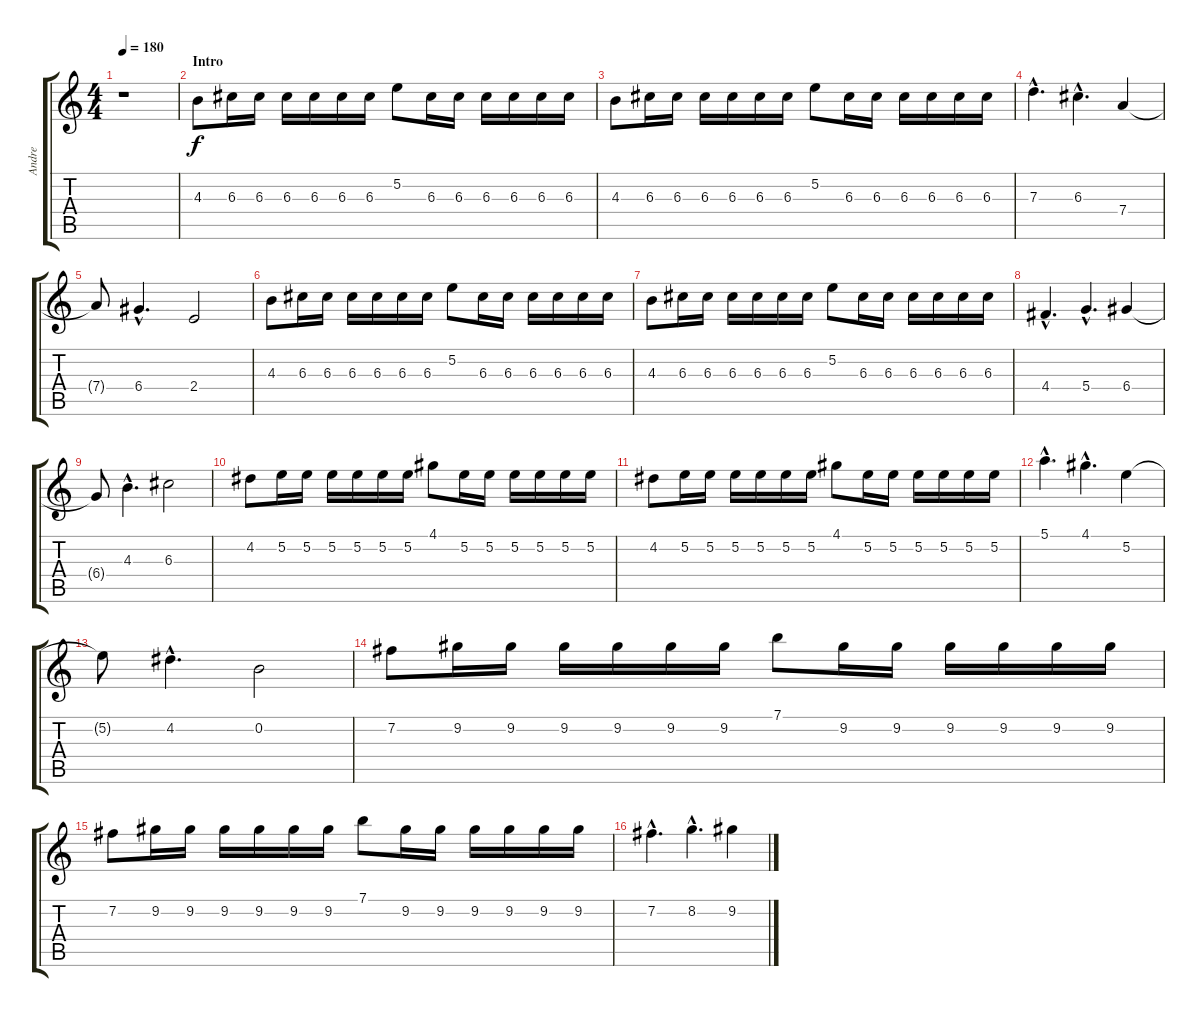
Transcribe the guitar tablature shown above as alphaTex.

\track ("Andre" "Andre") {instrument distortionguitar}
\staff {score tabs}
\tuning (E4 B3 G3 D3 A2 E2) {hide}
\ts (4 4)
\tempo 180
\clef g2
\ks c
r.1{dy f instrument distortionguitar} |
\section ("" "Intro")
4.3.8 6.3.16 6.3.16 6.3.16 6.3.16 6.3.16 6.3.16 5.2.8 6.3.16 6.3.16 6.3.16 6.3.16 6.3.16 6.3.16 |
4.3.8 6.3.16 6.3.16 6.3.16 6.3.16 6.3.16 6.3.16 5.2.8 6.3.16 6.3.16 6.3.16 6.3.16 6.3.16 6.3.16 |
7.3{hac}.4{d} 6.3{hac}.4{d} 7.4.4 |
7.4{t}.8 6.4{hac}.4{d} 2.4.2 |
4.3.8 6.3.16 6.3.16 6.3.16 6.3.16 6.3.16 6.3.16 5.2.8 6.3.16 6.3.16 6.3.16 6.3.16 6.3.16 6.3.16 |
4.3.8 6.3.16 6.3.16 6.3.16 6.3.16 6.3.16 6.3.16 5.2.8 6.3.16 6.3.16 6.3.16 6.3.16 6.3.16 6.3.16 |
4.4{hac}.4{d} 5.4{hac}.4{d} 6.4.4 |
6.4{t}.8 4.3{hac}.4{d} 6.3.2 |
4.2.8 5.2.16 5.2.16 5.2.16 5.2.16 5.2.16 5.2.16 4.1.8 5.2.16 5.2.16 5.2.16 5.2.16 5.2.16 5.2.16 |
4.2.8 5.2.16 5.2.16 5.2.16 5.2.16 5.2.16 5.2.16 4.1.8 5.2.16 5.2.16 5.2.16 5.2.16 5.2.16 5.2.16 |
5.1{hac}.4{d} 4.1{hac}.4{d} 5.2.4 |
5.2{t}.8 4.2{hac}.4{d} 0.2.2 |
7.2.8 9.2.16 9.2.16 9.2.16 9.2.16 9.2.16 9.2.16 7.1.8 9.2.16 9.2.16 9.2.16 9.2.16 9.2.16 9.2.16 |
7.2.8 9.2.16 9.2.16 9.2.16 9.2.16 9.2.16 9.2.16 7.1.8 9.2.16 9.2.16 9.2.16 9.2.16 9.2.16 9.2.16 |
7.2{hac}.4{d} 8.2{hac}.4{d} 9.2.4
